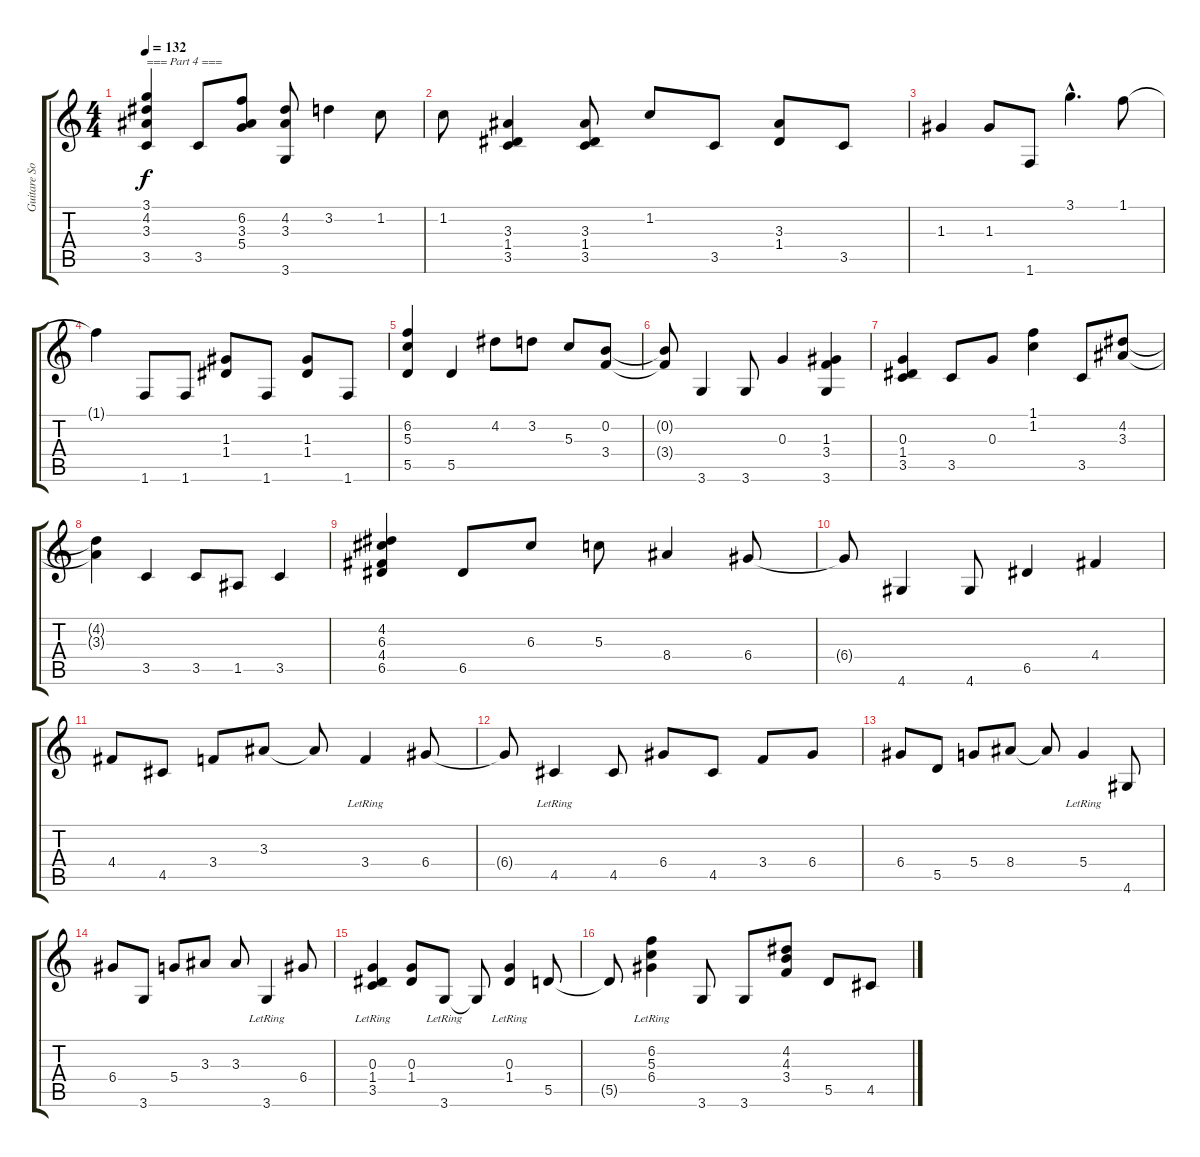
\track ("Guitare Solo" "Guitare So") {instrument electricguitarjazz}
\staff {score tabs}
\tuning (E4 B3 G3 D3 A2 E2) {hide}
\ts (4 4)
\tempo 132
\clef g2
\ks c
(3.1 4.2 3.3 3.5).4{txt "=== Part 4 ===" dy f volume 16 balance 8 instrument electricguitarjazz} 3.5.8 (6.2 3.3 5.4).8 (4.2 3.3 3.6).8 3.2.4 1.2.8 |
1.2.8 (3.3 1.4 3.5).4 (3.3 1.4 3.5).8 1.2.8 3.5.8 (3.3 1.4).8 3.5.8 |
1.3.4 1.3.8 1.6.8 3.1{hac}.4{d} 1.1.8 |
1.1{t}.4 1.6.8 1.6.8 (1.3 1.4).8 1.6.8 (1.3 1.4).8 1.6.8 |
(6.2 5.3 5.5).4 5.5.4 4.2.8 3.2.8 5.3.8 (0.2 3.4).8 |
(0.2{t} 3.4{t}).8 3.6.4 3.6.8 0.3.4 (1.3 3.4 3.6).4 |
(0.3 1.4 3.5).4 3.5.8 0.3.8 (1.1 1.2).4 3.5.8 (4.2 3.3).8 |
(4.2{t} 3.3{t}).4 3.5.4 3.5.8 1.5.8 3.5.4 |
(4.2 6.3 4.4 6.5).4 6.5.8 6.3.8 5.3.8 8.4.4 6.4.8 |
6.4{t}.8 4.6.4 4.6.8 6.5.4 4.4.4 |
4.4.8 4.5.8 3.4.8 3.3.8 3.3{t}.8 3.4{lr}.4 6.4.8 |
6.4{t}.8 4.5{lr}.4 4.5.8 6.4.8 4.5.8 3.4.8 6.4.8 |
6.4.8 5.5.8 5.4.8 8.4.8 8.4{t}.8 5.4{lr}.4 4.6.8 |
6.4.8 3.6.8 5.4.8 3.3.8 3.3.8 3.6{lr}.4 6.4.8 |
(0.3{lr} 1.4 3.5).4 (0.3 1.4).8 3.6{lr}.8 3.6{t}.8 (0.3{lr} 1.4).4 5.5.8 |
5.5{t}.8 (6.2{lr} 5.3 6.4).4 3.6.8 3.6.8 (4.2 4.3 3.4).8 5.5.8 4.5.8
